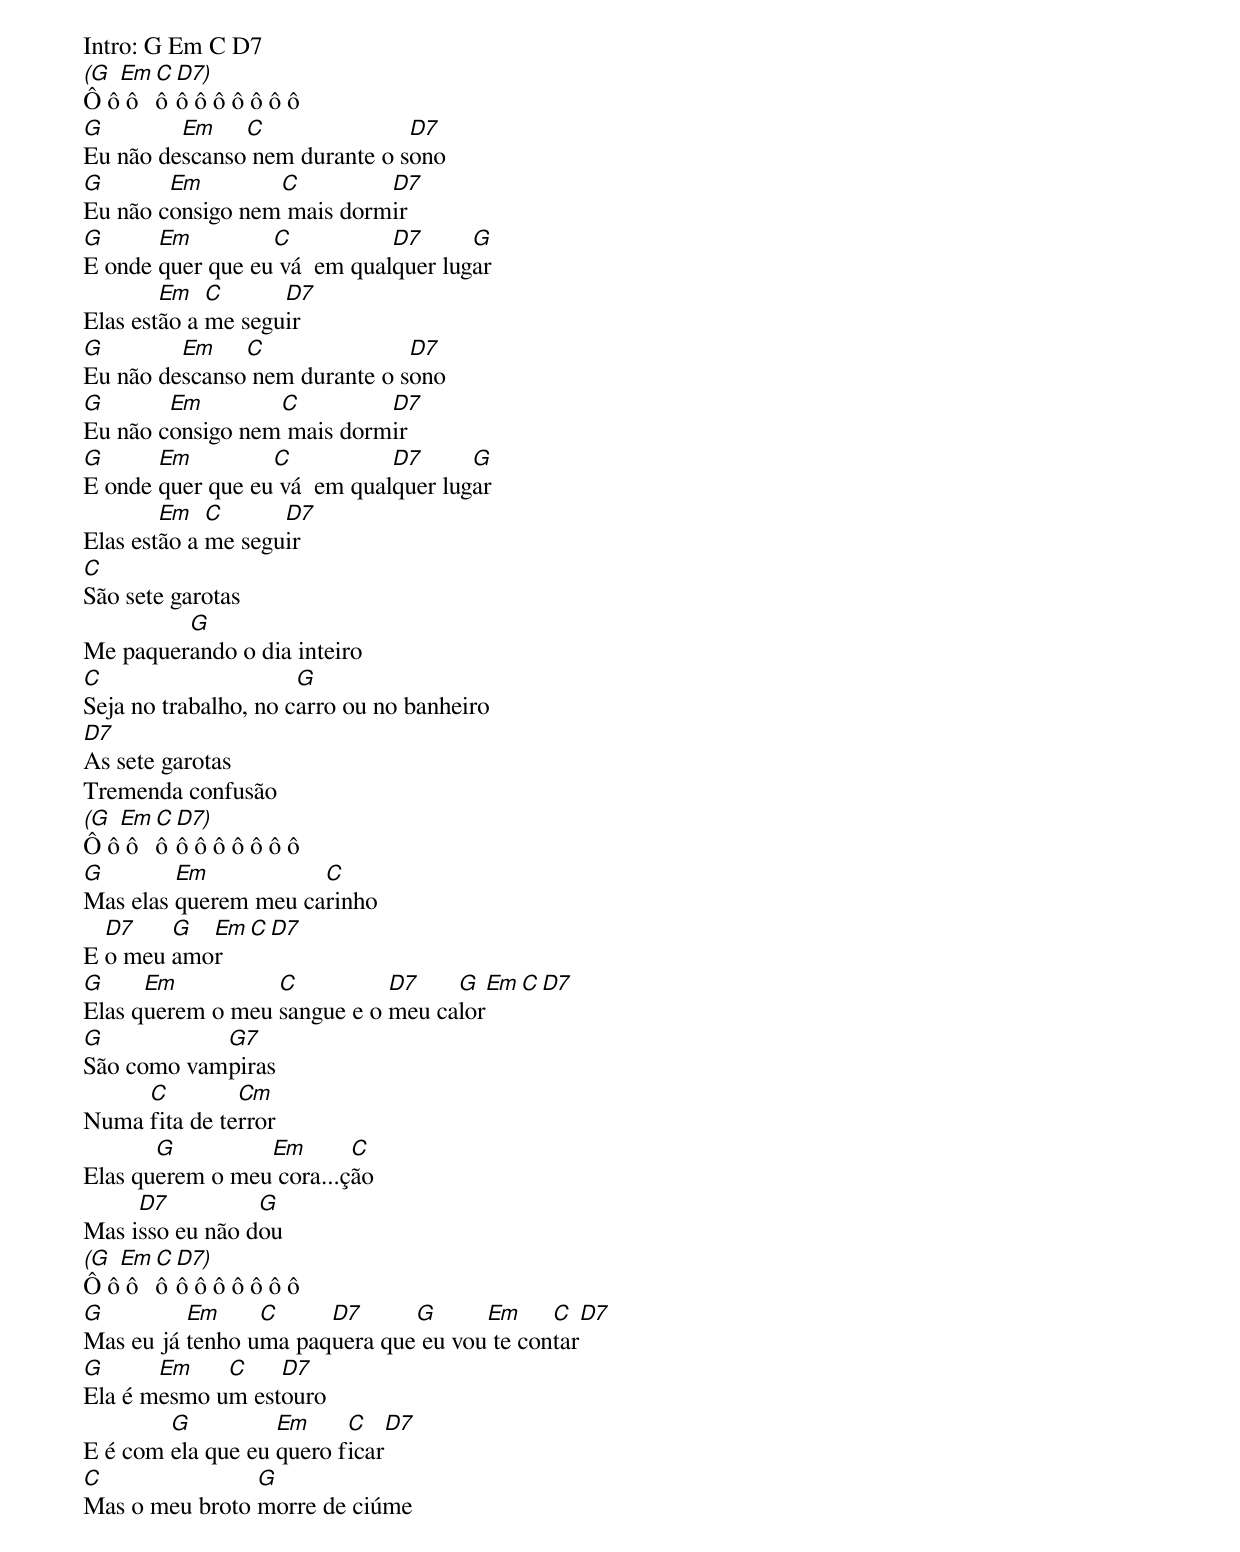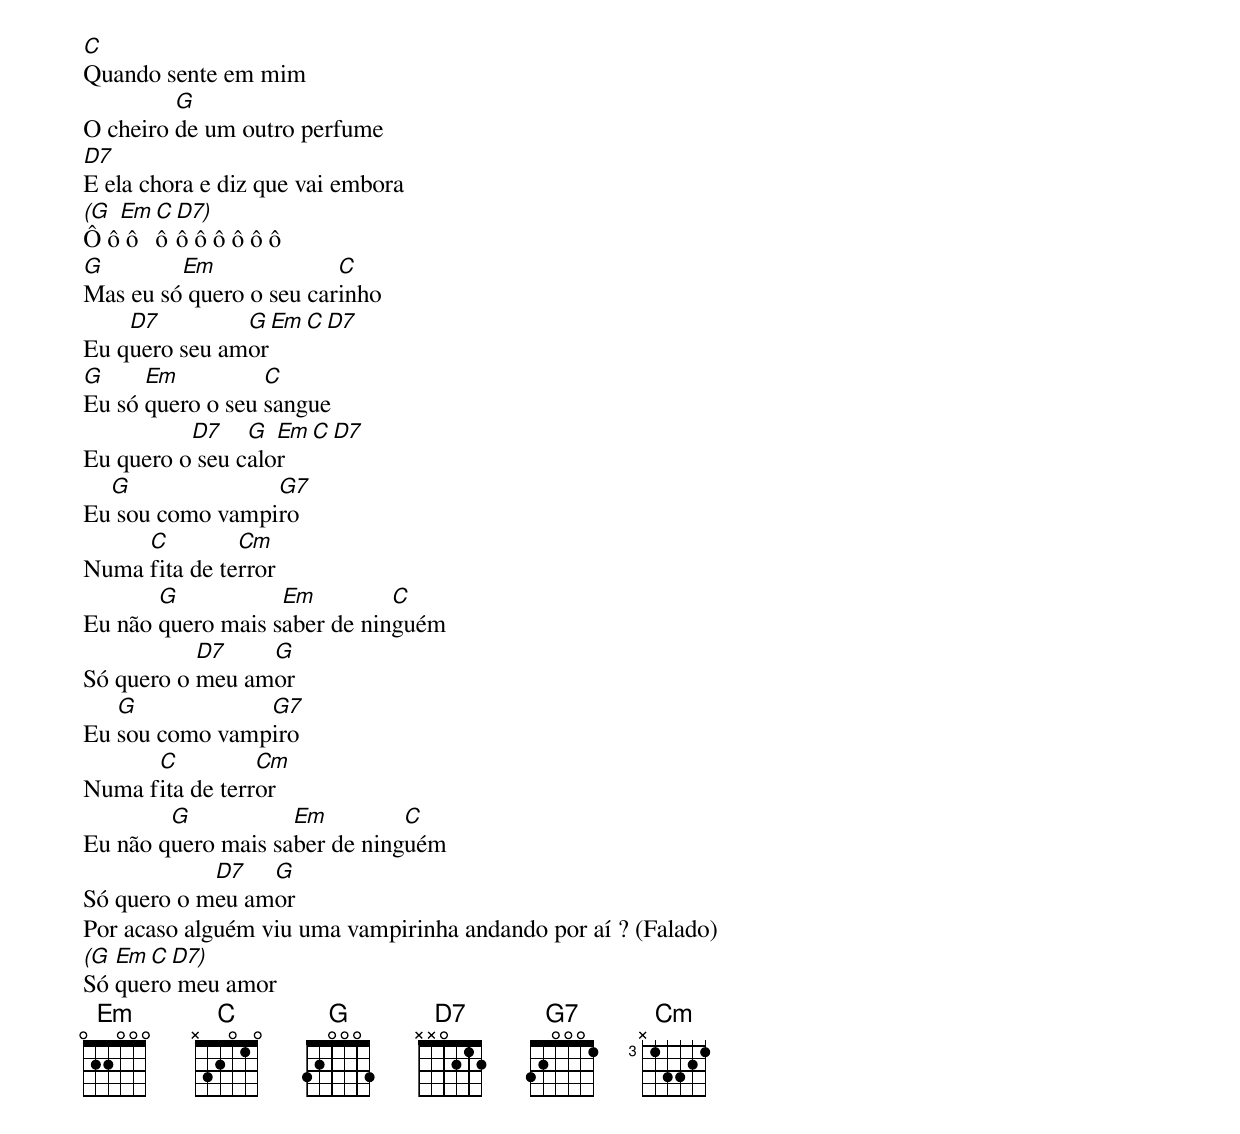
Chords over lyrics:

Intro: G Em C D7
(G Em C D7)
Ô ô ô ô ô ô ô ô ô ô ô
G        Em    C               D7
Eu não descanso nem durante o sono
G       Em        C         D7
Eu não consigo nem mais dormir
G      Em         C           D7      G
E onde quer que eu vá  em qualquer lugar
        Em   C      D7
Elas estão a me seguir
G        Em    C               D7
Eu não descanso nem durante o sono
G       Em        C         D7
Eu não consigo nem mais dormir
G      Em         C           D7      G
E onde quer que eu vá  em qualquer lugar
        Em   C      D7
Elas estão a me seguir
C
São sete garotas
         G
Me paquerando o dia inteiro
C                     G
Seja no trabalho, no carro ou no banheiro
D7
As sete garotas
Tremenda confusão
(G Em C D7)
Ô ô ô ô ô ô ô ô ô ô ô
G        Em           C
Mas elas querem meu carinho
  D7    G  Em C D7
E o meu amor
G     Em          C          D7    G   Em C D7
Elas querem o meu sangue e o meu calor
G           G7
São como vampiras
     C         Cm
Numa fita de terror
       G         Em       C
Elas querem o meu cora...ção
     D7          G
Mas isso eu não dou
(G Em C D7)
Ô ô ô ô ô ô ô ô ô ô ô
G         Em     C     D7      G      Em     C  D7
Mas eu já tenho uma paquera que eu vou te contar
G      Em    C    D7
Ela é mesmo um estouro
        G          Em     C    D7
E é com ela que eu quero ficar
C               G
Mas o meu broto morre de ciúme
C
Quando sente em mim
         G
O cheiro de um outro perfume
D7
E ela chora e diz que vai embora
(G Em C D7)
Ô ô ô ô ô ô ô ô ô ô
G        Em              C
Mas eu só quero o seu carinho
    D7         G   Em C D7
Eu quero seu amor
G     Em          C
Eu só quero o seu sangue
          D7    G  Em C D7
Eu quero o seu calor
  G              G7
Eu sou como vampiro
     C         Cm
Numa fita de terror
       G           Em         C
Eu não quero mais saber de ninguém
           D7    G
Só quero o meu amor
   G            G7
Eu sou como vampiro
      C          Cm
Numa fita de terror
        G           Em         C
Eu não quero mais saber de ninguém
            D7   G
Só quero o meu amor
Por acaso alguém viu uma vampirinha andando por aí ? (Falado)
(G Em C D7)
Só quero meu amor
